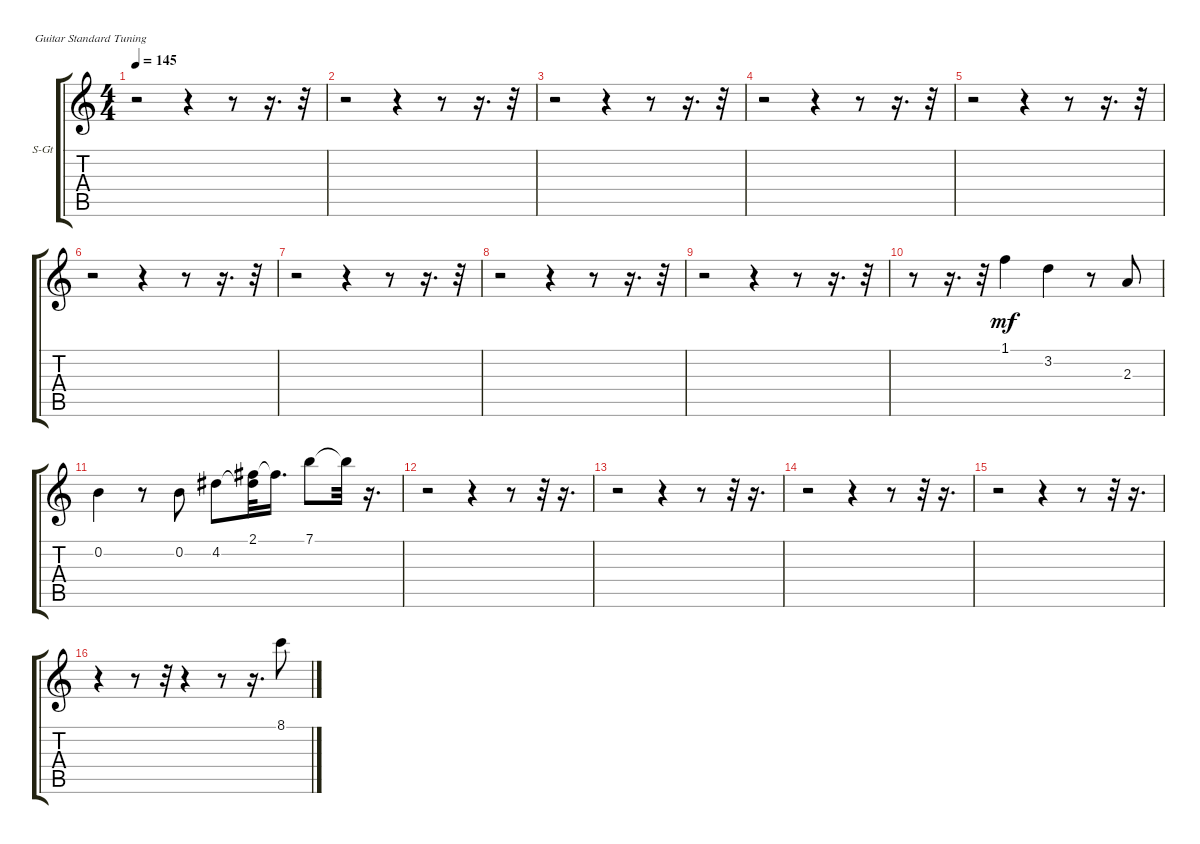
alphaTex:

\defaultSystemsLayout 4
\bracketExtendMode groupsimilarinstruments
\firstSystemTrackNameOrientation horizontal
\otherSystemsTrackNameOrientation horizontal
\track ("Steel Guitar" "S-Gt") {instrument acousticguitarsteel}
\staff {score tabs}
\tuning (E4 B3 G3 D3 A2 E2)
\ts (4 4)
\tempo 145
\clef g2
\scale
0.333333
\ks c
r.2{dy mf} r.4 r.8 r.16{d} r.32 |
\scale
0.333333 r.2 r.4 r.8 r.16{d} r.32 |
\scale
0.333333 r.2 r.4 r.8 r.16{d} r.32 |
\scale
0.333333 r.2 r.4 r.8 r.16{d} r.32 |
\scale
0.333333 r.2 r.4 r.8 r.16{d} r.32 |
\scale
0.333333 r.2 r.4 r.8 r.16{d} r.32 |
\scale
0.333333 r.2 r.4 r.8 r.16{d} r.32 |
\scale
0.333333 r.2 r.4 r.8 r.16{d} r.32 |
\scale
0.333333 r.2 r.4 r.8 r.16{d} r.32 |
\scale
0.333333 r.8 r.16{d} r.32 1.1.4 3.2.4 r.8 2.3.8 |
\scale
0.333333 0.2.4 r.8 0.2.8 4.2.8 (4.2{t} 2.1).32 2.1{t}.16{d} 7.1.8 7.1{t}.32 r.16{d} |
\scale
0.333333 r.2 r.4 r.8 r.32 r.16{d} |
\scale
0.333333 r.2 r.4 r.8 r.32 r.16{d} |
\scale
0.333333 r.2 r.4 r.8 r.32 r.16{d} |
\scale
0.333333 r.2 r.4 r.8 r.32 r.16{d} |
\scale
0.333333 r.4 r.8 r.32 r.4 r.8 r.16{d} 8.1.8
